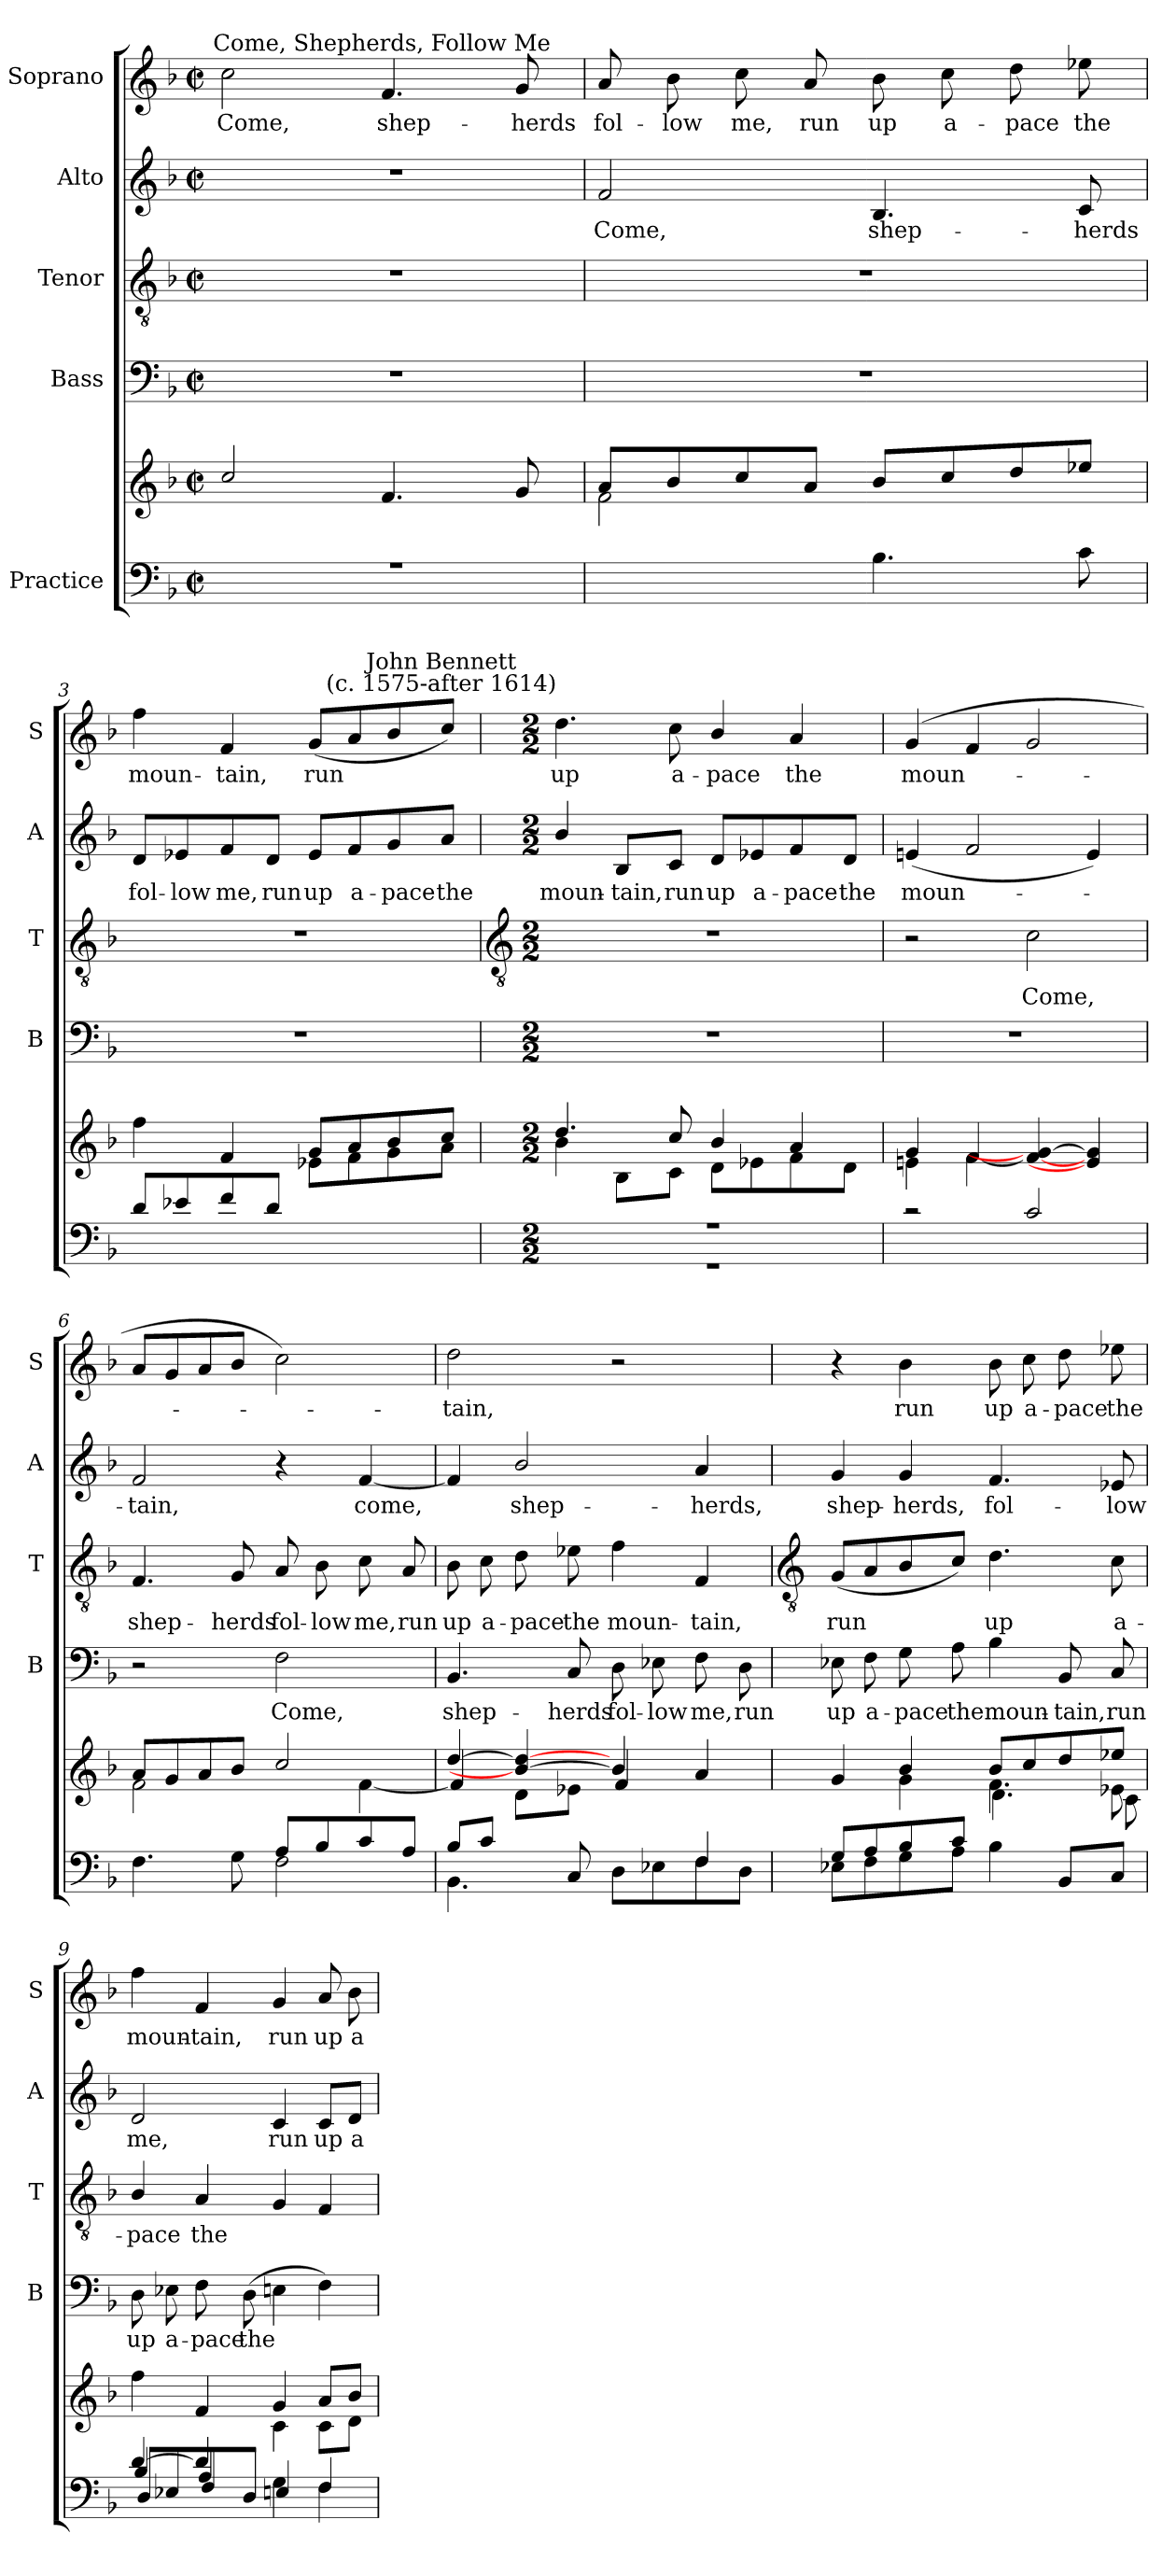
**kern	**kern	**kern	**text	**kern	**text	**kern	**text	**kern	**text
*part5	*part5	*part4	*part4	*part3	*part3	*part2	*part2	*part1	*part1
*staff6	*staff5	*staff4	*staff4	*staff3	*staff3	*staff2	*staff2	*staff1	*staff1
*I"Practice	*	*I"Bass	*	*I"Tenor	*	*I"Alto	*	*I"Soprano	*
*	*	*I'B	*	*I'T	*	*I'A	*	*I'S	*
*clefF4	*clefG2	*clefF4	*	*clefGv2	*	*clefG2	*	*clefG2	*
*k[b-]	*k[b-]	*k[b-]	*	*k[b-]	*	*k[b-]	*	*k[b-]	*
*F:	*F:	*F:	*	*F:	*	*F:	*	*F:	*
*M2/2	*M2/2	*M2/2	*	*M2/2	*	*M2/2	*	*M2/2	*
*met(c|)	*met(c|)	*met(c|)	*	*met(c|)	*	*met(c|)	*	*met(c|)	*
=1	=1	=1	=1	=1	=1	=1	=1	=1	=1
*^	*^	*	*	*	*	*	*	*	*
!	!	!	!	!	!	!	!	!	!	!	!LO:LY:b
1r	1ryy	2cc	1ryy	1r	.	1r	.	1r	.	2cc	Come,
!	!	!	!	!	!	!	!	!	!	!LO:TX:a:cj:t=Come, Shepherds, Follow Me	!
!	!	!	!	!	!	!	!	!	!	!	!LO:LY:b
.	.	4.f	.	.	.	.	.	.	.	4.f	shep-
!	!	!	!	!	!	!	!	!	!	!	!LO:LY:b
.	.	8g	.	.	.	.	.	.	.	8g	-herds
=2	=2	=2	=2	=2	=2	=2	=2	=2	=2	=2	=2
*	*^	*	*	*	*	*	*	*	*	*	*
!	!	!	!	!	!	!	!	!	!	!LO:LY:b	!	!LO:LY:b
2ryy	1ryy	1ryy	8a/L	2f\	1r	.	1r	.	2f	Come,	8a	fol-
!	!	!	!	!	!	!	!	!	!	!	!	!LO:LY:b
.	.	.	8b-/	.	.	.	.	.	.	.	8b-	-low
!	!	!	!	!	!	!	!	!	!	!	!	!LO:LY:b
.	.	.	8cc/	.	.	.	.	.	.	.	8cc	me,
!	!	!	!	!	!	!	!	!	!	!	!	!LO:LY:b
.	.	.	8a/J	.	.	.	.	.	.	.	8a	run
!	!	!	!	!	!	!	!	!	!	!LO:LY:b	!	!LO:LY:b
4.B-\	.	.	8b-/L	2ryy	.	.	.	.	4.B-	shep-	8b-	up
!	!	!	!	!	!	!	!	!	!	!	!	!LO:LY:b
.	.	.	8cc/	.	.	.	.	.	.	.	8cc	a-
!	!	!	!	!	!	!	!	!	!	!	!	!LO:LY:b
.	.	.	8dd/	.	.	.	.	.	.	.	8dd	-pace
!	!	!	!	!	!	!	!	!	!	!LO:LY:b	!	!LO:LY:b
8c\	.	.	8ee-X/J	.	.	.	.	.	8c	-herds	8ee-X	the
=3	=3	=3	=3	=3	=3	=3	=3	=3	=3	=3	=3	=3
!	!	!	!	!	!	!	!	!	!	!LO:LY:b	!	!LO:LY:b
8dL	1ryy	1ryy	4ff	2ryy	1r	.	1r	.	8d/L	fol-	4ff	moun-
!	!	!	!	!	!	!	!	!	!	!LO:LY:b	!	!
8e-X	.	.	.	.	.	.	.	.	8e-X/	-low	.	.
!	!	!	!	!	!	!	!	!	!	!LO:LY:b	!	!LO:LY:b
8f	.	.	4f	.	.	.	.	.	8f/	me,	4f	-tain,
!	!	!	!	!	!	!	!	!	!	!LO:LY:b	!	!
8dJ	.	.	.	.	.	.	.	.	8d/J	run	.	.
!	!	!	!	!	!	!	!	!	!	!LO:LY:b	!	!LO:LY:b
2ryy	.	.	8gL	8e-L	.	.	.	.	8e-/L	up	(<8gL	run
!	!	!	!	!	!	!	!	!	!	!LO:LY:b	!	!
.	.	.	8a	8f	.	.	.	.	8f/	a-	8a	.
!	!	!	!	!	!	!	!	!	!	!LO:LY:b	!	!
.	.	.	8b-	8g	.	.	.	.	8g/	-pace	8b-	.
!	!	!	!	!	!	!	!	!	!	!	!LO:TX:a:cj:t=John Bennett\n(c. 1575-after 1614)	!
!	!	!	!	!	!	!	!	!	!	!LO:LY:b	!	!
.	.	.	8ccJ	8aJ	.	.	.	.	8a/J	the	8ccJ)	.
*v	*v	*v	*	*	*	*	*	*	*	*	*	*
!!LO:LB:g=z
=4	=4	=4	=4	=4	=4	=4	=4	=4	=4	=4
*	*	*	*	*	*clefGv2	*	*	*	*	*
*M2/2	*M2/2	*	*M2/2	*	*M2/2	*	*M2/2	*	*M2/2	*
*^	*	*	*	*	*	*	*	*	*	*
!	!	!	!	!	!	!	!	!	!LO:LY:b	!	!LO:LY:b
1r	1r	4.dd/	4b-\	1r	.	1r	.	4b-/	moun-	4.dd	up
!	!	!	!	!	!	!	!	!	!LO:LY:b	!	!
.	.	.	8B-\L	.	.	.	.	8B-/L	-tain,	.	.
!	!	!	!	!	!	!	!	!	!LO:LY:b	!	!LO:LY:b
.	.	8cc/	8c\J	.	.	.	.	8c/J	run	8cc	a-
!	!	!	!	!	!	!	!	!	!LO:LY:b	!	!LO:LY:b
.	.	4b-/	8d\L	.	.	.	.	8d/L	up	4b-/	-pace
!	!	!	!	!	!	!	!	!	!LO:LY:b	!	!
.	.	.	8e-X\	.	.	.	.	8e-X/	a-	.	.
!	!	!	!	!	!	!	!	!	!LO:LY:b	!	!LO:LY:b
.	.	4a	8f\	.	.	.	.	8f/	-pace	4a	the
!	!	!	!	!	!	!	!	!	!LO:LY:b	!	!
.	.	.	8d\J	.	.	.	.	8d/J	the	.	.
=5	=5	=5	=5	=5	=5	=5	=5	=5	=5	=5	=5
!	!	!	!	!	!	!	!	!	!LO:LY:b	!	!LO:LY:b
2r	1ryy	4g	4en	1r	.	2r	.	(<4en	moun-	(<4g	moun-
.	.	4f	[4f	.	.	.	.	2f	.	4f	.
!	!	!	!	!	!	!	!LO:LY:b	!	!	!	!
2c	.	2ryy	4f_ 4g_	.	.	2c	Come,	.	.	2g	.
.	.	.	4e] 4g]	.	.	.	.	4e)	.	.	.
=6	=6	=6	=6	=6	=6	=6	=6	=6	=6	=6	=6
!	!	!	!	!	!	!	!LO:LY:b	!	!LO:LY:b	!	!
4.F	2ryy	8aL	2f\	2r	.	4.F	shep-	2f	tain,	8aL	.
.	.	8g	.	.	.	.	.	.	.	8g	.
.	.	8a	.	.	.	.	.	.	.	8a	.
!	!	!	!	!	!	!	!LO:LY:b	!	!	!	!
8G	.	8b-J	.	.	.	8G	-herds	.	.	8b-J	.
!	!	!	!	!	!LO:LY:b	!	!LO:LY:b	!	!	!	!
8A/L	2F	2cc/	4ryy	2F	Come,	8A	fol-	4r	.	2cc)	.
!	!	!	!	!	!	!	!LO:LY:b	!	!	!	!
8B-/	.	.	.	.	.	8B-	-low	.	.	.	.
!	!	!	!	!	!	!	!LO:LY:b	!	!LO:LY:b	!	!
8c/	.	.	[4f\	.	.	8c	me,	[4f	come,	.	.
!	!	!	!	!	!	!	!LO:LY:b	!	!	!	!
8A/J	.	.	.	.	.	8A	run	.	.	.	.
=7	=7	=7	=7	=7	=7	=7	=7	=7	=7	=7	=7
*	*	*	*^	*	*	*	*	*	*	*	*
!	!	!	!	!	!	!LO:LY:b	!	!LO:LY:b	!	!	!	!LO:LY:b
8B-/L	4.BB-\	[4dd/	4f/]	4ryy	4.BB-	shep-	8B-	up	4f]	.	2dd	tain,
!	!	!	!	!	!	!	!	!LO:LY:b	!	!	!	!
8c/J	.	.	.	.	.	.	8c	a-	.	.	.	.
!	!	!	!	!	!	!	!	!LO:LY:b	!	!LO:LY:b	!	!
2ryy	.	4b-/_ 4dd/_	2ryy	8d\L	.	.	8d	-pace	2b-/	shep-	.	.
!	!	!	!	!	!	!LO:LY:b	!	!LO:LY:b	!	!	!	!
.	8C	.	.	8e-X\J	8C	-herds	8e-X	the	.	.	.	.
!	!	!	!	!	!	!LO:LY:b	!	!LO:LY:b	!	!	!	!
.	8DL	4b-/]	.	4f	8D	fol-	4f	moun-	.	.	2r	.
!	!	!	!	!	!	!LO:LY:b	!	!	!	!	!	!
.	8E-X	.	.	.	8E-X	-low	.	.	.	.	.	.
!	!	!	!	!	!	!LO:LY:b	!	!LO:LY:b	!	!LO:LY:b	!	!
4F/	8F	4ryy	4a	4ryy	8F	me,	4F	-tain,	4a	-herds,	.	.
!	!	!	!	!	!	!LO:LY:b	!	!	!	!	!	!
.	8DJ	.	.	.	8D	run	.	.	.	.	.	.
!!LO:LB:g=z
=8	=8	=8	=8	=8	=8	=8	=8	=8	=8	=8	=8	=8
*	*	*	*	*	*	*	*clefGv2	*	*	*	*	*
!	!	!	!	!	!	!LO:LY:b	!	!LO:LY:b	!	!LO:LY:b	!	!
8GL	8E-XL	4ryy	4g	2ryy	8E-X	up	(<8GL	run	4g	shep-	4r	.
!	!	!	!	!	!	!LO:LY:b	!	!	!	!	!	!
8A	8F	.	.	.	8F	a-	8A	.	.	.	.	.
!	!	!	!	!	!	!LO:LY:b	!	!	!	!LO:LY:b	!	!LO:LY:b
8B-	8G	4b-/	4g	.	8G	-pace	8B-	.	4g	-herds,	4b-	run
!	!	!	!	!	!	!LO:LY:b	!	!	!	!	!	!
8cJ	8AJ	.	.	.	8A	the	8cJ)	.	.	.	.	.
!	!	!	!	!	!	!LO:LY:b	!	!LO:LY:b	!	!LO:LY:b	!	!LO:LY:b
2ryy	4B-	8b-/L	4.f\	4.d\	4B-	moun-	4.d	up	4.f	fol-	8b-	up
!	!	!	!	!	!	!	!	!	!	!	!	!LO:LY:b
.	.	8cc/	.	.	.	.	.	.	.	.	8cc	a-
!	!	!	!	!	!	!LO:LY:b	!	!	!	!	!	!LO:LY:b
.	8BB-L	8dd/	.	.	8BB-	-tain,	.	.	.	.	8dd	-pace
!	!	!	!	!	!	!LO:LY:b	!	!LO:LY:b	!	!LO:LY:b	!	!LO:LY:b
.	8CJ	8ee-X/J	8e-X\	8c\	8C	run	8c	a-	8e-X	-low	8ee-X	the
=9	=9	=9	=9	=9	=9	=9	=9	=9	=9	=9	=9	=9
*	*^	*	*	*	*	*	*	*	*	*	*	*
!	!	!	!	!	!	!	!LO:LY:b	!	!LO:LY:b	!	!LO:LY:b	!	!LO:LY:b
*	*	*	*	*v	*v	*	*	*	*	*	*	*	*
[4d/	4B-/	8DL	4ff	2ryy	8D	up	4B-/	-pace	2d	me,	4ff	moun-
!	!	!	!	!	!	!LO:LY:b	!	!	!	!	!	!
.	.	8E-X	.	.	8E-X	a-	.	.	.	.	.	.
!	!	!	!	!	!	!LO:LY:b	!	!LO:LY:b	!	!	!	!LO:LY:b
4d/]	4A/	8F	4f	.	8F	-pace	4A	the	.	.	4f	-tain,
!	!	!	!	!	!	!LO:LY:b	!	!	!	!	!	!
.	.	8DJ	.	.	(>8DL	the	.	.	.	.	.	.
!	!	!	!	!	!	!	!	!	!	!LO:LY:b	!	!LO:LY:b
2ryy	4G	4En	4g	4c	4En	.	4G	.	4c	run	4g	run
!	!	!	!	!	!	!	!	!	!	!LO:LY:b	!	!LO:LY:b
.	4F	4F	8aL	8cL	4F)	.	4F	.	8c/L	up	8a	up
!	!	!	!	!	!	!	!	!	!	!LO:LY:b	!	!LO:LY:b
.	.	.	8b-J	8dJ	.	.	.	.	8d/J	a-	8b-	a-
*v	*v	*v	*	*	*	*	*	*	*	*	*	*
*	*v	*v	*	*	*	*	*	*	*	*
=	=	=	=	=	=	=	=	=	=
*-	*-	*-	*-	*-	*-	*-	*-	*-	*-
